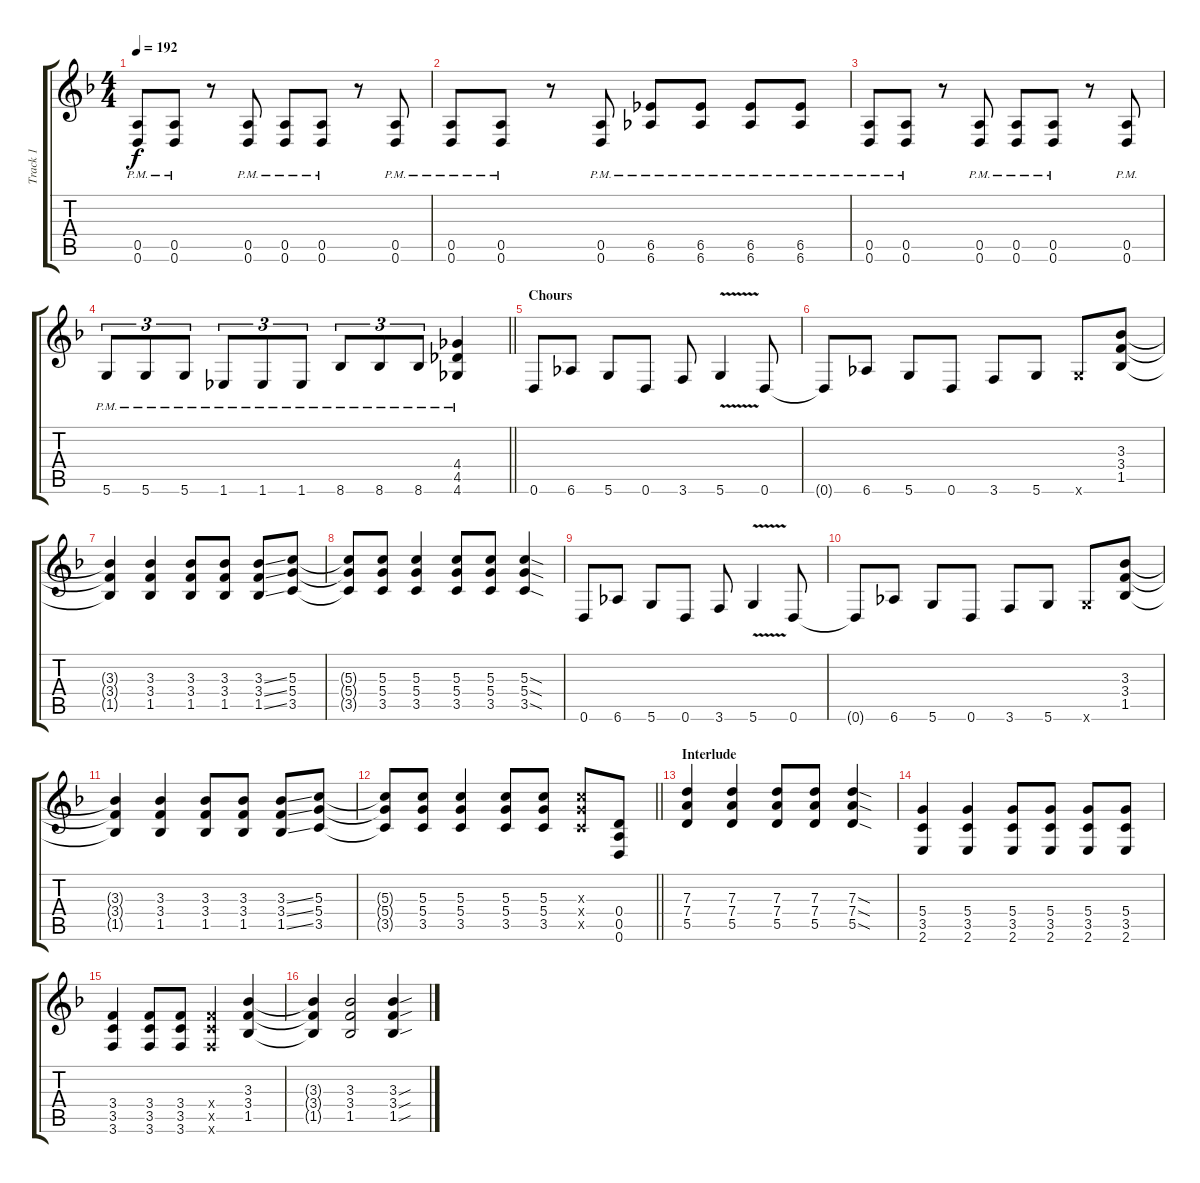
\track ("Track 1" "Track 1") {instrument distortionguitar}
\staff {score tabs}
\tuning (E4 B3 G3 D3 A2 D2) {hide}
\ts (4 4)
\tempo 192
\clef g2
\ks f
(0.5{pm} 0.6{pm}).8{dy f} (0.5{pm} 0.6{pm}).8 r.8 (0.5{pm} 0.6{pm}).8 (0.5{pm} 0.6{pm}).8 (0.5{pm} 0.6{pm}).8 r.8 (0.5{pm} 0.6{pm}).8 |
(0.5{pm} 0.6{pm}).8 (0.5{pm} 0.6{pm}).8 r.8 (0.5{pm} 0.6{pm}).8 (6.5{pm} 6.6{pm}).8 (6.5{pm} 6.6{pm}).8 (6.5{pm} 6.6{pm}).8 (6.5{pm} 6.6{pm}).8 |
(0.5 0.6{pm}).8 (0.5 0.6{pm}).8 r.8 (0.5 0.6{pm}).8 (0.5 0.6{pm}).8 (0.5 0.6{pm}).8 r.8 (0.5 0.6{pm}).8 |
\barLineRight lightlight
5.6{pm}.8{tu (3 2)} 5.6{pm}.8{tu (3 2)} 5.6{pm}.8{tu (3 2)} 1.6{pm}.8{tu (3 2)} 1.6{pm}.8{tu (3 2)} 1.6{pm}.8{tu (3 2)} 8.6{pm}.8{tu (3 2)} 8.6{pm}.8{tu (3 2)} 8.6{pm}.8{tu (3 2)} (4.4{pm} 4.5{pm} 4.6{pm}).4 |
\section ("" "Chours")
0.6.8 6.6.8 5.6.8 0.6.8 3.6.8 5.6{v}.4 0.6.8 |
0.6{t}.8 6.6.8 5.6.8 0.6.8 3.6.8 5.6.8 5.6{x}.8 (3.3 3.4 1.5).8 |
(3.3{t} 3.4{t} 1.5{t}).4 (3.3 3.4 1.5).4 (3.3 3.4 1.5).8 (3.3 3.4 1.5).8 (3.3{ss} 3.4{ss} 1.5{ss}).8 (5.3 5.4 3.5).8 |
(5.3{t} 5.4{t} 3.5{t}).8 (5.3 5.4 3.5).8 (5.3 5.4 3.5).4 (5.3 5.4 3.5).8 (5.3 5.4 3.5).8 (5.3{sod} 5.4{sod} 3.5{sod}).4 |
0.6.8 6.6.8 5.6.8 0.6.8 3.6.8 5.6{v}.4 0.6.8 |
0.6{t}.8 6.6.8 5.6.8 0.6.8 3.6.8 5.6.8 5.6{x}.8 (3.3 3.4 1.5).8 |
(3.3{t} 3.4{t} 1.5{t}).4 (3.3 3.4 1.5).4 (3.3 3.4 1.5).8 (3.3 3.4 1.5).8 (3.3{ss} 3.4{ss} 1.5{ss}).8 (5.3 5.4 3.5).8 |
\barLineRight lightlight
(5.3{t} 5.4{t} 3.5{t}).8 (5.3 5.4 3.5).8 (5.3 5.4 3.5).4 (5.3 5.4 3.5).8 (5.3 5.4 3.5).8 (5.3{x} 5.4{x} 3.5{x}).8 (0.4 0.5 0.6).8 |
\section ("" "Interlude")
(7.3 7.4 5.5).4 (7.3 7.4 5.5).4 (7.3 7.4 5.5).8 (7.3 7.4 5.5).8 (7.3{sod} 7.4{sod} 5.5{sod}).4 |
(5.4 3.5 2.6).4 (5.4 3.5 2.6).4 (5.4 3.5 2.6).8 (5.4 3.5 2.6).8 (5.4 3.5 2.6).8 (5.4 3.5 2.6).8 |
(3.4 3.5 3.6).4 (3.4 3.5 3.6).8 (3.4 3.5 3.6).8 (3.4{x} 3.5{x} 3.6{x}).4 (3.3 3.4 1.5).4 |
(3.3{t} 3.4{t} 1.5{t}).4 (3.3 3.4 1.5).2 (3.3{sou} 3.4{sou} 1.5{sou}).4
